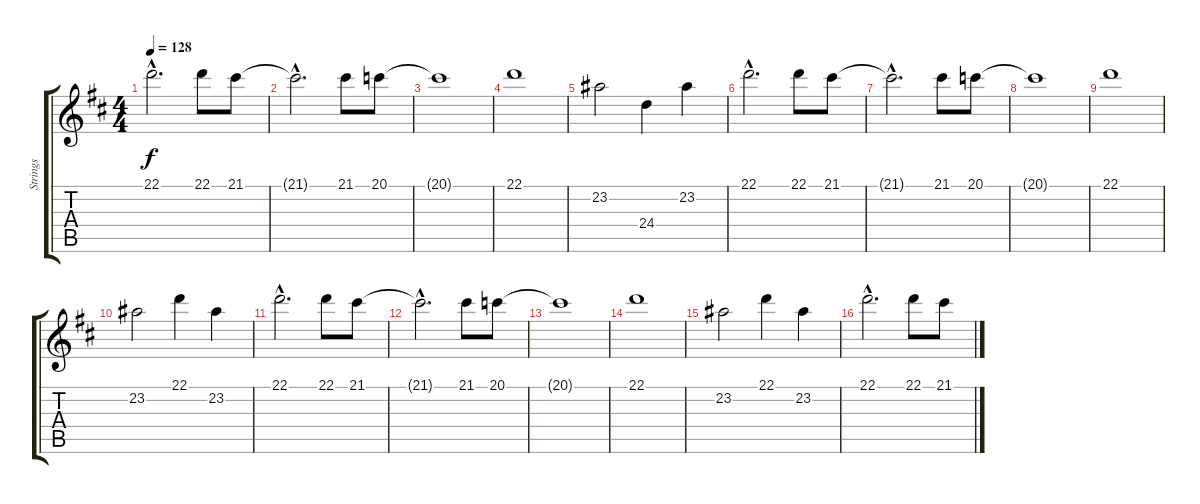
\track ("Strings" "Strings") {instrument stringensemble1}
\staff {score tabs}
\tuning (E4 B3 G3 D3 A2 E2) {hide}
\ts (4 4)
\tempo 128
\clef g2
\ks d
22.1{hac}.2{d dy f} 22.1.8 21.1.8 |
21.1{hac t}.2{d} 21.1.8 20.1.8 |
20.1{t}.1 |
22.1.1 |
23.2.2 24.4.4 23.2.4 |
22.1{hac}.2{d} 22.1.8 21.1.8 |
21.1{hac t}.2{d} 21.1.8 20.1.8 |
20.1{t}.1 |
22.1.1 |
23.2.2 22.1.4 23.2.4 |
22.1{hac}.2{d} 22.1.8 21.1.8 |
21.1{hac t}.2{d} 21.1.8 20.1.8 |
20.1{t}.1 |
22.1.1 |
23.2.2 22.1.4 23.2.4 |
22.1{hac}.2{d} 22.1.8 21.1.8
